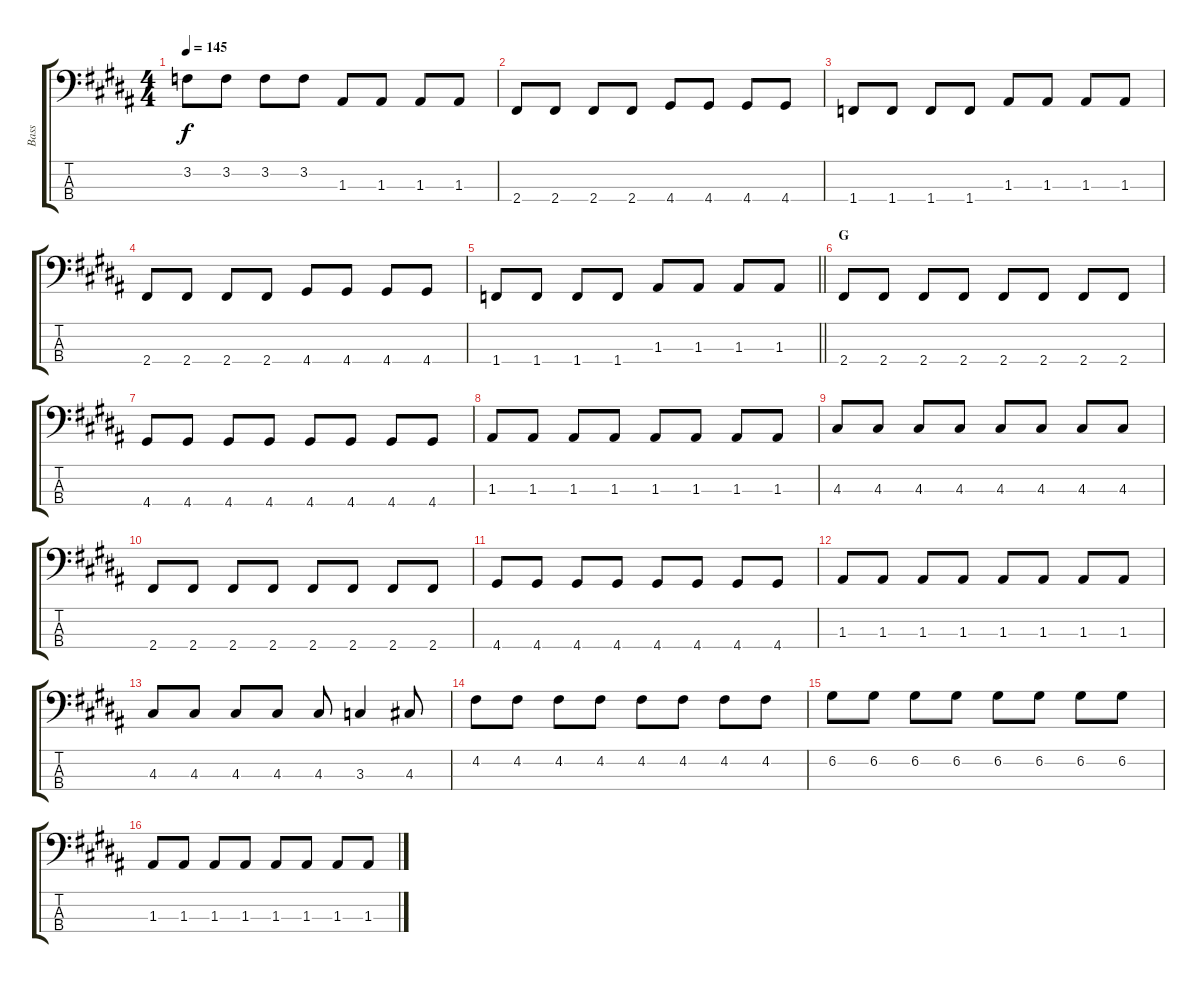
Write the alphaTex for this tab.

\track ("Bass" "Bass") {instrument electricbassfinger}
\staff {score tabs}
\tuning (G2 D2 A1 E1) {hide}
\ts (4 4)
\tempo 145
\clef f4
\ks b
3.2.8{dy f} 3.2.8 3.2.8 3.2.8 1.3.8 1.3.8 1.3.8 1.3.8 |
2.4.8 2.4.8 2.4.8 2.4.8 4.4.8 4.4.8 4.4.8 4.4.8 |
1.4.8 1.4.8 1.4.8 1.4.8 1.3.8 1.3.8 1.3.8 1.3.8 |
2.4.8 2.4.8 2.4.8 2.4.8 4.4.8 4.4.8 4.4.8 4.4.8 |
\barLineRight lightlight
1.4.8 1.4.8 1.4.8 1.4.8 1.3.8 1.3.8 1.3.8 1.3.8 |
\section ("" "G")
2.4.8 2.4.8 2.4.8 2.4.8 2.4.8 2.4.8 2.4.8 2.4.8 |
4.4.8 4.4.8 4.4.8 4.4.8 4.4.8 4.4.8 4.4.8 4.4.8 |
1.3.8 1.3.8 1.3.8 1.3.8 1.3.8 1.3.8 1.3.8 1.3.8 |
4.3.8 4.3.8 4.3.8 4.3.8 4.3.8 4.3.8 4.3.8 4.3.8 |
2.4.8 2.4.8 2.4.8 2.4.8 2.4.8 2.4.8 2.4.8 2.4.8 |
4.4.8 4.4.8 4.4.8 4.4.8 4.4.8 4.4.8 4.4.8 4.4.8 |
1.3.8 1.3.8 1.3.8 1.3.8 1.3.8 1.3.8 1.3.8 1.3.8 |
4.3.8 4.3.8 4.3.8 4.3.8 4.3.8 3.3.4 4.3.8 |
4.2.8 4.2.8 4.2.8 4.2.8 4.2.8 4.2.8 4.2.8 4.2.8 |
6.2.8 6.2.8 6.2.8 6.2.8 6.2.8 6.2.8 6.2.8 6.2.8 |
1.3.8 1.3.8 1.3.8 1.3.8 1.3.8 1.3.8 1.3.8 1.3.8
